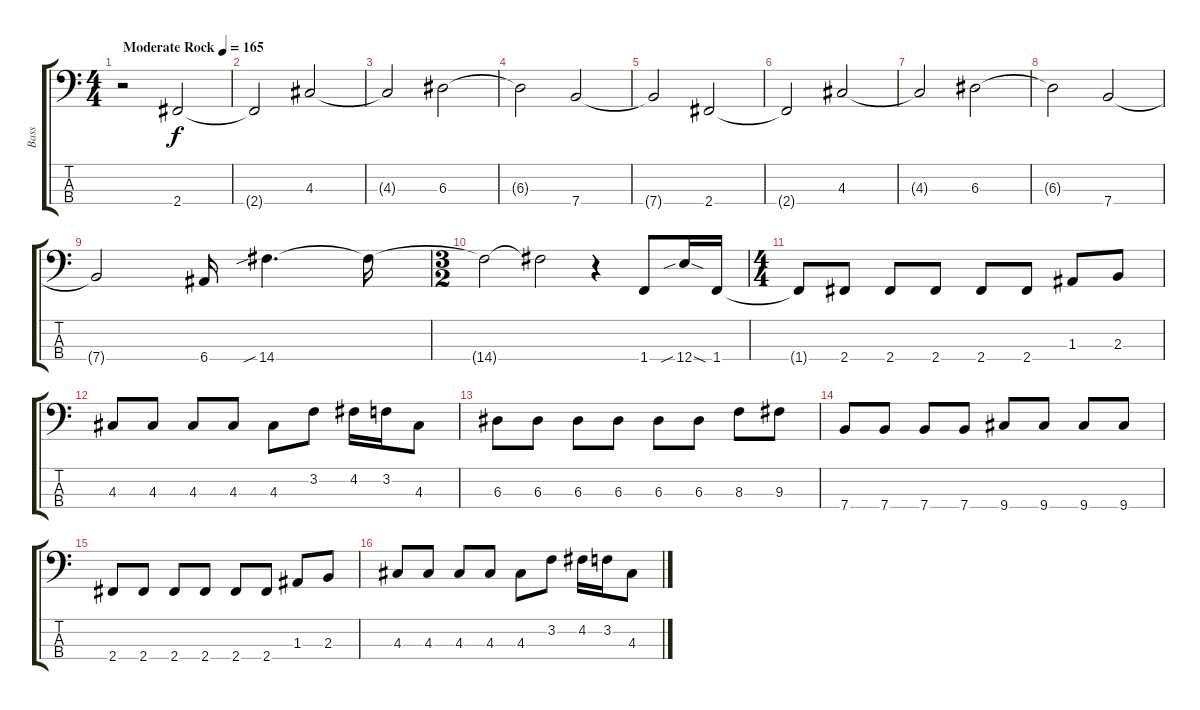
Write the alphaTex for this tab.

\track ("Bass" "Bass") {instrument electricbassfinger}
\staff {score tabs}
\tuning (G2 D2 A1 E1) {hide}
\ts (4 4)
\tempo (165 "Moderate Rock")
\clef f4
\ks c
r.2{dy f instrument electricbassfinger} 2.4.2 |
2.4{t}.2 4.3.2 |
4.3{t}.2 6.3.2 |
6.3{t}.2 7.4.2 |
7.4{t}.2 2.4.2 |
2.4{t}.2 4.3.2 |
4.3{t}.2 6.3.2 |
6.3{t}.2 7.4.2 |
7.4{t}.2 6.4.16 14.4{sib}.4{d} 14.4{t}.16 |
\ts (3 2)
14.4{t}.2 14.4{t}.2 r.4 1.4.8 12.4{sib sod}.16 1.4.16 |
\ts (4 4)
1.4{t}.8 2.4.8 2.4.8 2.4.8 2.4.8 2.4.8 1.3.8 2.3.8 |
4.3.8 4.3.8 4.3.8 4.3.8 4.3.8 3.2.8 4.2.16 3.2.16 4.3.8 |
6.3.8 6.3.8 6.3.8 6.3.8 6.3.8 6.3.8 8.3.8 9.3.8 |
7.4.8 7.4.8 7.4.8 7.4.8 9.4.8 9.4.8 9.4.8 9.4.8 |
2.4.8 2.4.8 2.4.8 2.4.8 2.4.8 2.4.8 1.3.8 2.3.8 |
4.3.8 4.3.8 4.3.8 4.3.8 4.3.8 3.2.8 4.2.16 3.2.16 4.3.8
